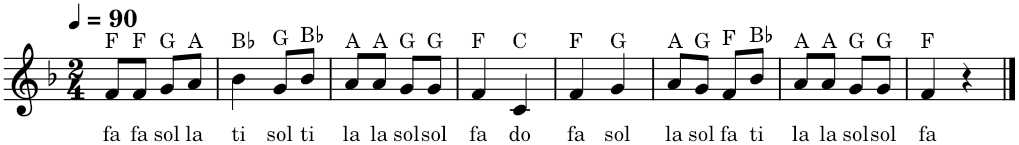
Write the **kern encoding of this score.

**kern	**text
*part1	*part1
*staff1	*staff1
*I"Piano	*
*I'Pno.	*
*clefG2	*
*k[b-]	*
*M2/4	*
*MM90	*
=1	=1
!LO:TX:a:t=F	!
!	!LO:LY:b
8f/L	fa
!LO:TX:a:t=F	!
!	!LO:LY:b
8f/J	fa
!LO:TX:a:t=G	!
!	!LO:LY:b
8g/L	sol
!LO:TX:a:t=A	!
!	!LO:LY:b
8a/J	la
=2	=2
!LO:TX:a:t=B♭	!
!	!LO:LY:b
4b-\	ti
!LO:TX:a:t=G	!
!	!LO:LY:b
8g/L	sol
!LO:TX:a:t=B♭	!
!	!LO:LY:b
8b-/J	ti
=3	=3
!LO:TX:a:t=A	!
!	!LO:LY:b
8a/L	la
!LO:TX:a:t=A	!
!	!LO:LY:b
8a/J	la
!LO:TX:a:t=G	!
!	!LO:LY:b
8g/L	sol
!LO:TX:a:t=G	!
!	!LO:LY:b
8g/J	sol
=4	=4
!LO:TX:a:t=F	!
!	!LO:LY:b
4f/	fa
!LO:TX:a:t=C	!
!	!LO:LY:b
4c/	do
=5	=5
!LO:TX:a:t=F	!
!	!LO:LY:b
4f/	fa
!LO:TX:a:t=G	!
!	!LO:LY:b
4g/	sol
=6	=6
!LO:TX:a:t=A	!
!	!LO:LY:b
8a/L	la
!LO:TX:a:t=G	!
!	!LO:LY:b
8g/J	sol
!LO:TX:a:t=F	!
!	!LO:LY:b
8f/L	fa
!LO:TX:a:t=B♭	!
!	!LO:LY:b
8b-/J	ti
=7	=7
!LO:TX:a:t=A	!
!	!LO:LY:b
8a/L	la
!LO:TX:a:t=A	!
!	!LO:LY:b
8a/J	la
!LO:TX:a:t=G	!
!	!LO:LY:b
8g/L	sol
!LO:TX:a:t=G	!
!	!LO:LY:b
8g/J	sol
=8	=8
!LO:TX:a:t=F	!
!	!LO:LY:b
4f/	fa
4r	.
==	==
*-	*-
